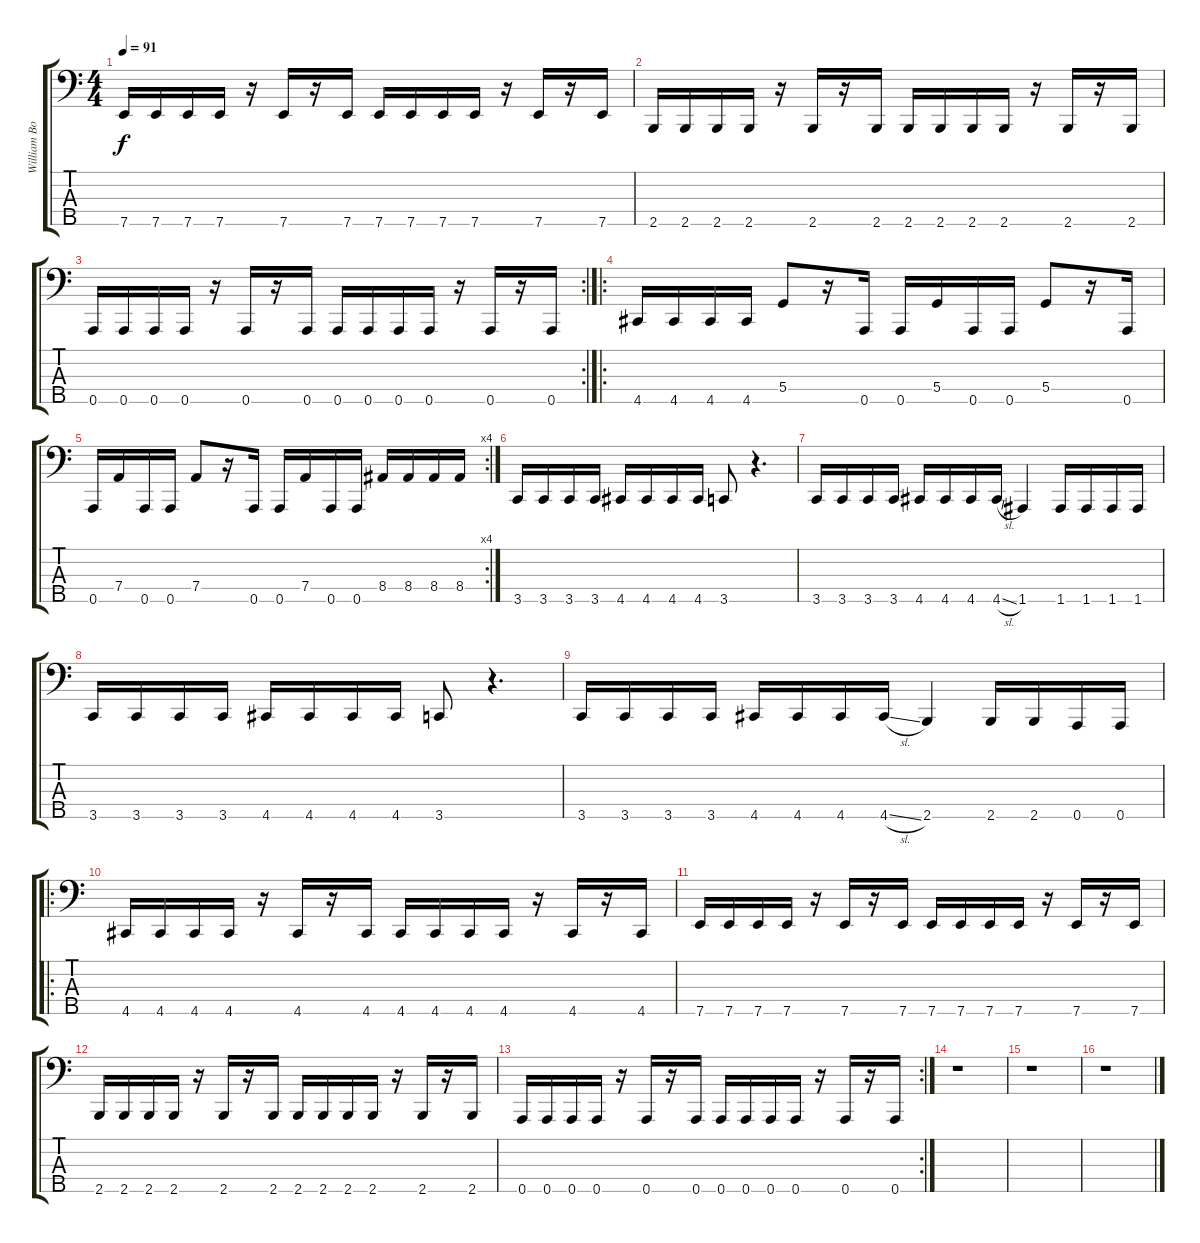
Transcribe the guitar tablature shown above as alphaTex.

\track ("William Boyd (Bass)" "William Bo") {instrument electricbasspick}
\staff {score tabs}
\tuning (F2 C2 G1 D1 A0) {hide}
\ts (4 4)
\tempo 91
\clef f4
\ks c
7.5.16{dy f} 7.5.16 7.5.16 7.5.16 r.16 7.5.16 r.16 7.5.16 7.5.16 7.5.16 7.5.16 7.5.16 r.16 7.5.16 r.16 7.5.16 |
2.5.16 2.5.16 2.5.16 2.5.16 r.16 2.5.16 r.16 2.5.16 2.5.16 2.5.16 2.5.16 2.5.16 r.16 2.5.16 r.16 2.5.16 |
\rc 2
0.5.16 0.5.16 0.5.16 0.5.16 r.16 0.5.16 r.16 0.5.16 0.5.16 0.5.16 0.5.16 0.5.16 r.16 0.5.16 r.16 0.5.16 |
\ro
4.5.16 4.5.16 4.5.16 4.5.16 5.4.8 r.16 0.5.16 0.5.16 5.4.16 0.5.16 0.5.16 5.4.8 r.16 0.5.16 |
\rc 4
0.5.16 7.4.16 0.5.16 0.5.16 7.4.8 r.16 0.5.16 0.5.16 7.4.16 0.5.16 0.5.16 8.4.16 8.4.16 8.4.16 8.4.16 |
3.5.16 3.5.16 3.5.16 3.5.16 4.5.16 4.5.16 4.5.16 4.5.16 3.5.8 r.4{d} |
3.5.16 3.5.16 3.5.16 3.5.16 4.5.16 4.5.16 4.5.16 4.5{sl}.16 1.5.4 1.5.16 1.5.16 1.5.16 1.5.16 |
3.5.16 3.5.16 3.5.16 3.5.16 4.5.16 4.5.16 4.5.16 4.5.16 3.5.8 r.4{d} |
3.5.16 3.5.16 3.5.16 3.5.16 4.5.16 4.5.16 4.5.16 4.5{sl}.16 2.5.4 2.5.16 2.5.16 0.5.16 0.5.16 |
\ro
4.5.16 4.5.16 4.5.16 4.5.16 r.16 4.5.16 r.16 4.5.16 4.5.16 4.5.16 4.5.16 4.5.16 r.16 4.5.16 r.16 4.5.16 |
7.5.16 7.5.16 7.5.16 7.5.16 r.16 7.5.16 r.16 7.5.16 7.5.16 7.5.16 7.5.16 7.5.16 r.16 7.5.16 r.16 7.5.16 |
2.5.16 2.5.16 2.5.16 2.5.16 r.16 2.5.16 r.16 2.5.16 2.5.16 2.5.16 2.5.16 2.5.16 r.16 2.5.16 r.16 2.5.16 |
\rc 2
0.5.16 0.5.16 0.5.16 0.5.16 r.16 0.5.16 r.16 0.5.16 0.5.16 0.5.16 0.5.16 0.5.16 r.16 0.5.16 r.16 0.5.16 |
r.1 |
r.1 |
r.1
